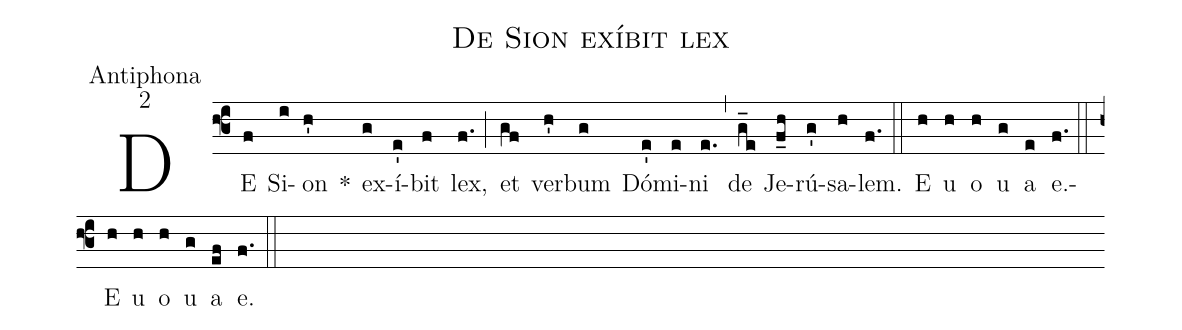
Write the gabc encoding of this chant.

name:De Sion exíbit lex;
office-part:Antiphona;
mode:2;
%%
(f3) DE(f) Si(i)on(h') *() ex(g)í(e')bit(f) lex,(f.) (;) et(gf) ver(h')bum(g) Dó(e')mi(e)ni(e.) (,) de(g_e) Je(f_h)rú(g')sa(h)lem.(f.) (::)E(h) u(h) o(h) u(g) a(e) e.(f.)</eu> (::)E(h) u(h) o(h) u(g) a(ef) e.(f.) (::)
